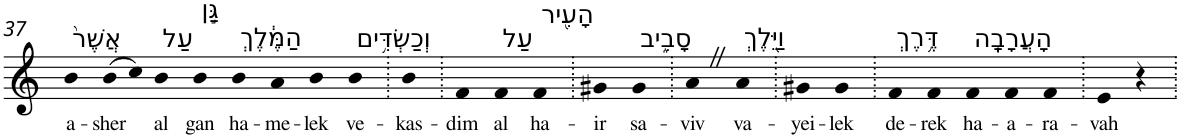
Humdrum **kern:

**kern	**text
*part1	*part1
*staff1	*staff1
*I"Piano	*
*I'Pno	*
!!LO:PB:g=z
*clefG2	*
*k[]	*
=37	=37
!LO:TX:a:t=אֲשֶׁר֙	!
!	!LO:LY:b
4b	a-
!	!LO:LY:b
(>8b	-sher
8cc)	.
!LO:TX:a:t=עַל	!
!	!LO:LY:b
4b	al
!LO:TX:a:t=גַּ֣ן	!
!	!LO:LY:b
4b	gan
!LO:TX:a:t=הַמֶּ֔לֶךְ	!
!	!LO:LY:b
4b	ha-
!	!LO:LY:b
4a	-me-
!	!LO:LY:b
4b	-lek
!LO:TX:a:t=וְכַשְׂדִּ֥ים	!
!	!LO:LY:b
4b	ve-
=38.	=38.
!	!LO:LY:b
4b	-kas-
=39.	=39.
!	!LO:LY:b
4f	-dim
!LO:TX:a:t=עַל	!
!	!LO:LY:b
4f	al
!LO:TX:a:t=הָעִ֖יר	!
!	!LO:LY:b
4f	ha-
=40.	=40.
!	!LO:LY:b
4g#X	-ir
!LO:TX:a:t=סָבִ֑יב	!
!	!LO:LY:b
4g#	sa-
=41.	=41.
!	!LO:LY:b
4aZ	-viv
!LO:TX:a:t=וַיֵּ֖לֶךְ	!
!	!LO:LY:b
4a	va-
=42.	=42.
!	!LO:LY:b
4g#X	-yei-
!	!LO:LY:b
4g#	-lek
=43.	=43.
!LO:TX:a:t=דֶּ֥רֶךְ	!
!	!LO:LY:b
4f	de-
!	!LO:LY:b
4f	-rek
!LO:TX:a:t=הָעֲרָבָֽה	!
!	!LO:LY:b
4f	ha-
!	!LO:LY:b
4f	-a-
!	!LO:LY:b
4f	-ra-
=44.	=44.
!	!LO:LY:b
4e	-vah
4r	.
=.	=.
*-	*-
